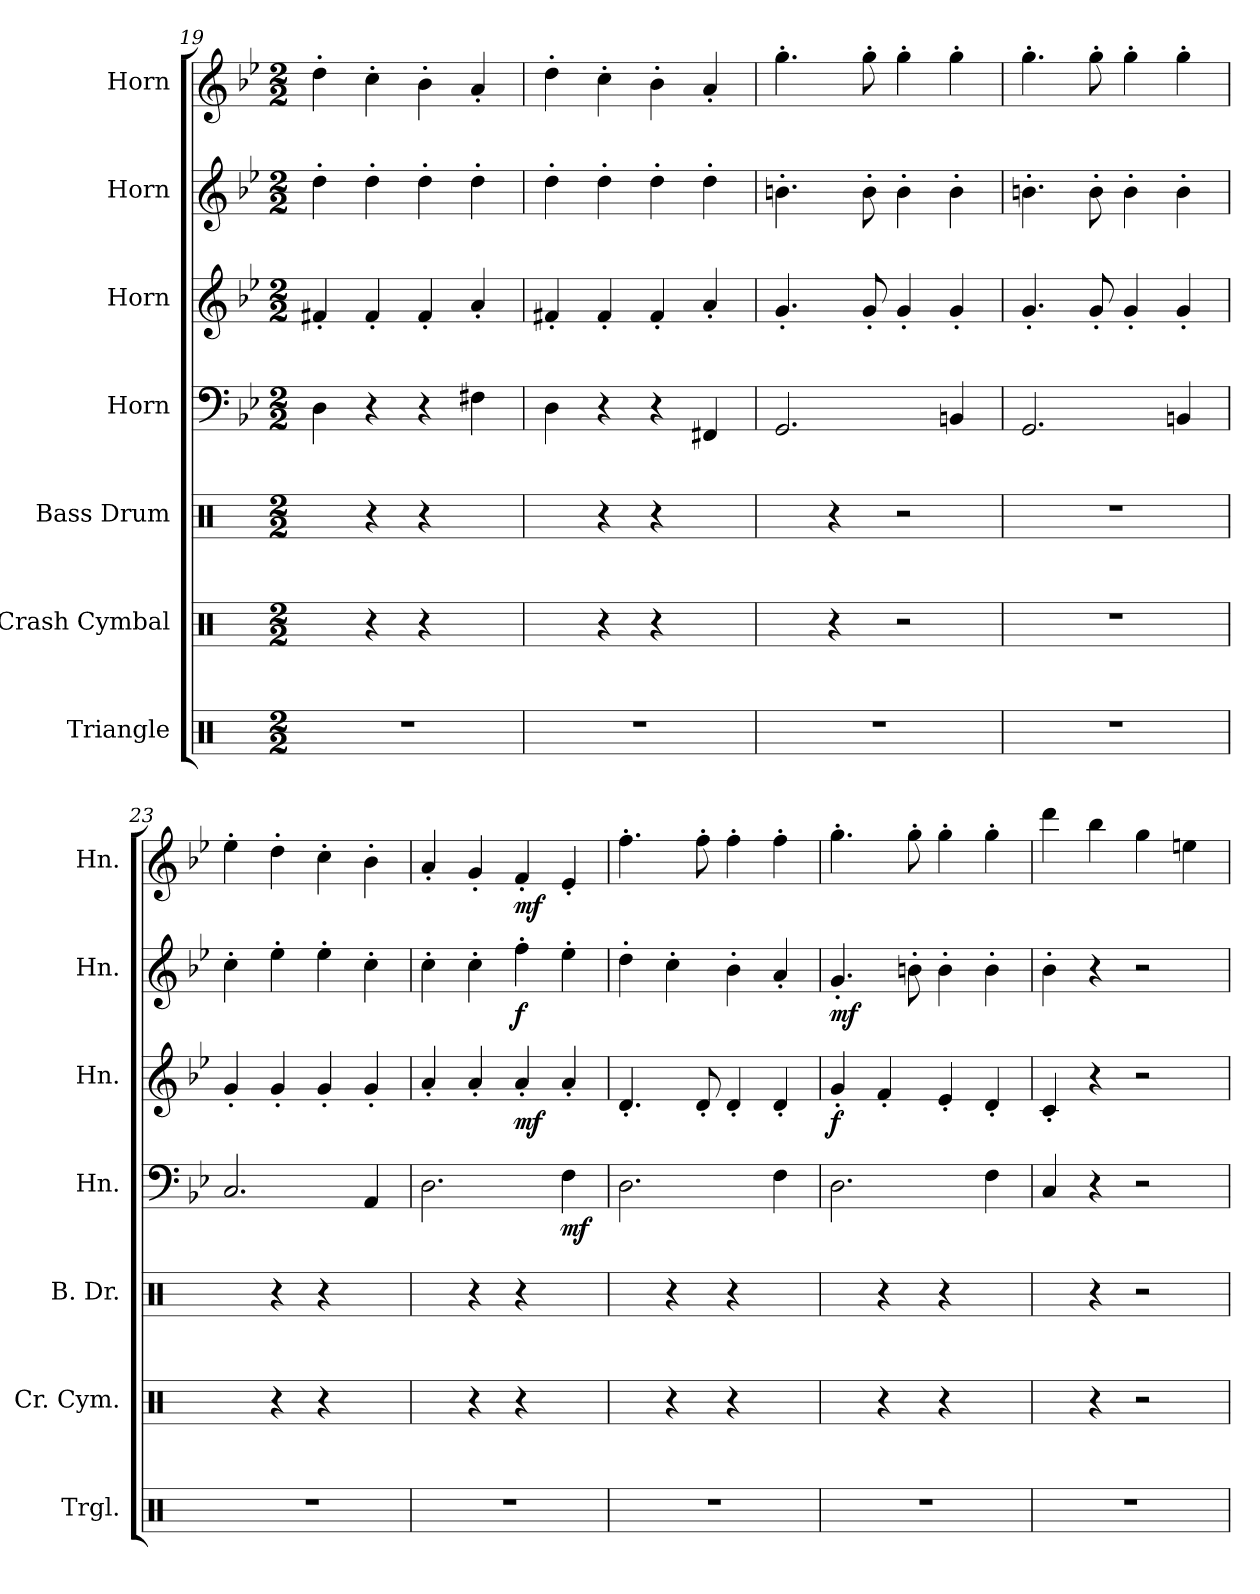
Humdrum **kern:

**kern	**kern	**kern	**kern	**dynam	**kern	**dynam	**kern	**dynam	**kern	**dynam
*part7	*part6	*part5	*part4	*part4	*part3	*part3	*part2	*part2	*part1	*part1
*staff7	*staff6	*staff5	*staff4	*staff4	*staff3	*staff3	*staff2	*staff2	*staff1	*staff1
*I"Triangle	*I"Crash Cymbal	*I"Bass Drum	*I"Horn	*	*I"Horn	*	*I"Horn	*	*I"Horn	*
*I'Trgl.	*I'Cr. Cym.	*I'B. Dr.	*I'Hn.	*	*I'Hn.	*	*I'Hn.	*	*I'Hn.	*
*clefX	*clefX	*clefX	*clefF4	*	*clefG2	*	*clefG2	*	*clefG2	*
*	*	*	*ITrd4c7	*	*ITrd4c7	*	*ITrd4c7	*	*ITrd4c7	*
*k[]	*k[]	*k[]	*k[b-e-a-]	*	*k[b-e-a-]	*	*k[b-e-a-]	*	*k[b-e-a-]	*
*C:	*C:	*C:	*E-:	*	*E-:	*	*E-:	*	*E-:	*
*M2/2	*M2/2	*M2/2	*M2/2	*	*M2/2	*	*M2/2	*	*M2/2	*
=19	=19	=19	=19	=19	=19	=19	=19	=19	=19	=19
1r	4R\	4R\	4GG\	.	4Bn'/	.	4g'\	.	4g'\	.
.	4r	4r	4r	.	4B'/	.	4g'\	.	4f'\	.
.	4r	4r	4r	.	4B'/	.	4g'\	.	4e-'\	.
.	4R\	4R\	4BBn\	.	4d'/	.	4g'\	.	4d'/	.
=20	=20	=20	=20	=20	=20	=20	=20	=20	=20	=20
1r	4R\	4R\	4GG\	.	4Bn'/	.	4g'\	.	4g'\	.
.	4r	4r	4r	.	4B'/	.	4g'\	.	4f'\	.
.	4r	4r	4r	.	4B'/	.	4g'\	.	4e-'\	.
.	4R\	4R\	4BBBn/	.	4d'/	.	4g'\	.	4d'/	.
=21	=21	=21	=21	=21	=21	=21	=21	=21	=21	=21
1r	4R\	4R\	2.CC/	.	4.c'/	.	4.en'\	.	4.cc'\	.
.	4r	4r	.	.	.	.	.	.	.	.
.	.	.	.	.	8c'/	.	8e'\	.	8cc'\	.
.	2r	2r	.	.	4c'/	.	4e'\	.	4cc'\	.
.	.	.	4EEn/	.	4c'/	.	4e'\	.	4cc'\	.
=22	=22	=22	=22	=22	=22	=22	=22	=22	=22	=22
1r	1r	1r	2.CC/	.	4.c'/	.	4.en'\	.	4.cc'\	.
.	.	.	.	.	8c'/	.	8e'\	.	8cc'\	.
.	.	.	.	.	4c'/	.	4e'\	.	4cc'\	.
.	.	.	4EEn/	.	4c'/	.	4e'\	.	4cc'\	.
=23	=23	=23	=23	=23	=23	=23	=23	=23	=23	=23
1r	4R\	4R\	2.FF/	.	4c'/	.	4f'\	.	4a-'\	.
.	4r	4r	.	.	4c'/	.	4a-'\	.	4g'\	.
.	4r	4r	.	.	4c'/	.	4a-'\	.	4f'\	.
.	4R\	4R\	4DD/	.	4c'/	.	4f'\	.	4e-'\	.
=24	=24	=24	=24	=24	=24	=24	=24	=24	=24	=24
1r	4R\	4R\	2.GG\	.	4d'/	.	4f'\	.	4d'/	.
.	4r	4r	.	.	4d'/	.	4f'\	.	4c'/	.
!	!	!	!	!	!	!LO:DY:b	!	!LO:DY:b	!	!LO:DY:b
.	4r	4r	.	.	4d'/	mf	4b-'\	f	4B-'/	mf
!	!	!	!	!LO:DY:b	!	!	!	!	!	!
.	4R\	4R\	4BB-\	mf	4d'/	.	4a-'\	.	4A-'/	.
!!LO:PB:g=z
=25	=25	=25	=25	=25	=25	=25	=25	=25	=25	=25
1r	4R\	4R\	2.GG\	.	4.G'/	.	4g'\	.	4.b-'\	.
.	4r	4r	.	.	.	.	4f'\	.	.	.
.	.	.	.	.	8G'/	.	.	.	8b-'\	.
.	4r	4r	.	.	4G'/	.	4e-'\	.	4b-'\	.
.	4R\	4R\	4BB-\	.	4G'/	.	4d'/	.	4b-'\	.
=26	=26	=26	=26	=26	=26	=26	=26	=26	=26	=26
!	!	!	!	!	!	!LO:DY:b	!	!LO:DY:b	!	!
1r	4R\	4R\	2.GG\	.	4c'/	f	4.c'/	mf	4.cc'\	.
.	4r	4r	.	.	4B-'/	.	.	.	.	.
.	.	.	.	.	.	.	8en'\	.	8cc'\	.
.	4r	4r	.	.	4A-'/	.	4e'\	.	4cc'\	.
.	4R\	4R\	4BB-\	.	4G'/	.	4e'\	.	4cc'\	.
=27	=27	=27	=27	=27	=27	=27	=27	=27	=27	=27
1r	4R\	4R\	4FF/	.	4F'/	.	4e-'\	.	4gg\	.
.	4r	4r	4r	.	4r	.	4r	.	4ee-\	.
.	2r	2r	2r	.	2r	.	2r	.	4cc\	.
.	.	.	.	.	.	.	.	.	4an\	.
=	=	=	=	=	=	=	=	=	=	=
*-	*-	*-	*-	*-	*-	*-	*-	*-	*-	*-
